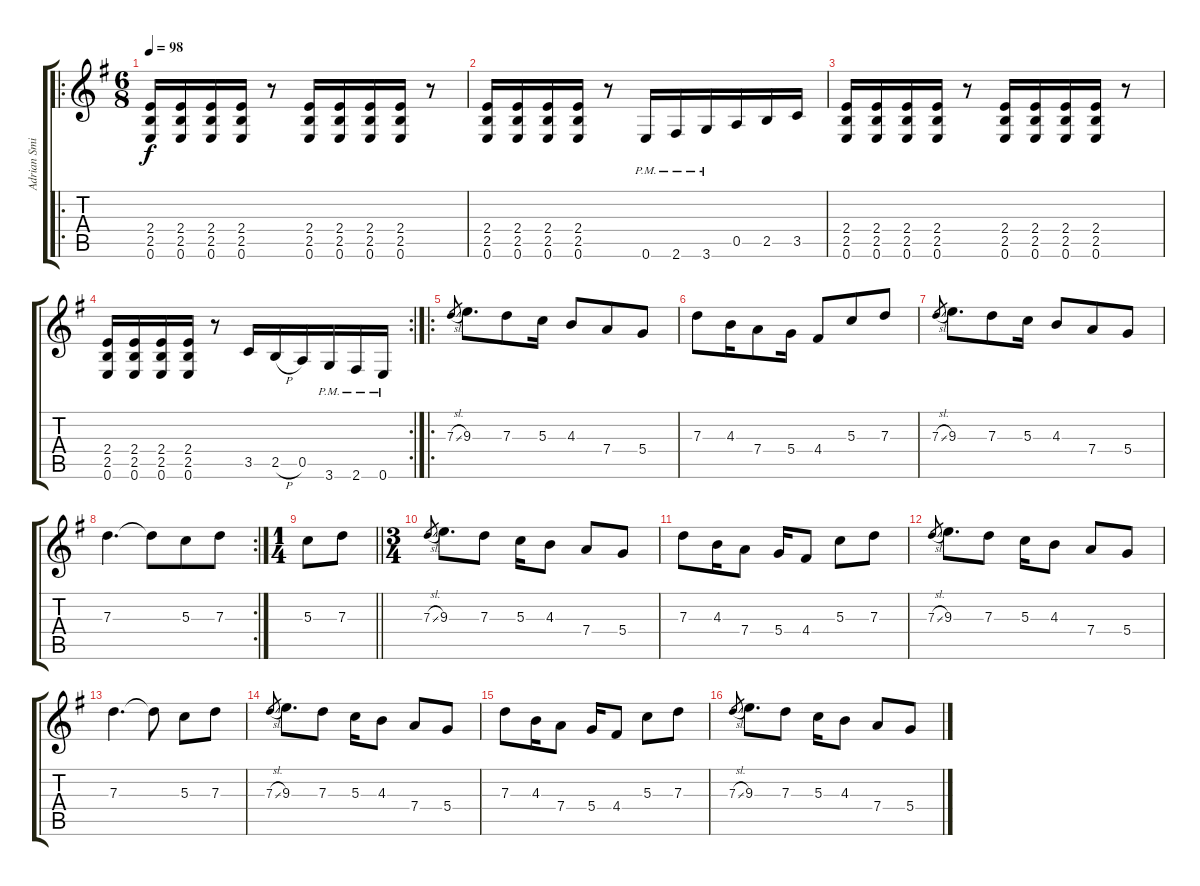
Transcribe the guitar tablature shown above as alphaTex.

\track ("Adrian Smith" "Adrian Smi") {instrument distortionguitar}
\staff {score tabs}
\tuning (E4 B3 G3 D3 A2 E2) {hide}
\ro
\ts (6 8)
\tempo 98
\clef g2
\ks g
(2.4 2.5 0.6).16{dy f} (2.4 2.5 0.6).16 (2.4 2.5 0.6).16 (2.4 2.5 0.6).16 r.8 (2.4 2.5 0.6).16 (2.4 2.5 0.6).16 (2.4 2.5 0.6).16 (2.4 2.5 0.6).16 r.8 |
(2.4 2.5 0.6).16 (2.4 2.5 0.6).16 (2.4 2.5 0.6).16 (2.4 2.5 0.6).16 r.8 0.6{pm}.16 2.6{pm}.16 3.6{pm}.16 0.5.16 2.5.16 3.5.16 |
(2.4 2.5 0.6).16 (2.4 2.5 0.6).16 (2.4 2.5 0.6).16 (2.4 2.5 0.6).16 r.8 (2.4 2.5 0.6).16 (2.4 2.5 0.6).16 (2.4 2.5 0.6).16 (2.4 2.5 0.6).16 r.8 |
\rc 2
(2.4 2.5 0.6).16 (2.4 2.5 0.6).16 (2.4 2.5 0.6).16 (2.4 2.5 0.6).16 r.8 3.5.16 2.5{h}.16 0.5.16 3.6{pm}.16 2.6{pm}.16 0.6{pm}.16 |
\ro
7.3{sl}.8{gr} 9.3.8{d volume 16 instrument distortionguitar} 7.3.8 5.3.16 4.3.8 7.4.8 5.4.8 |
7.3.8 4.3.16 7.4.8 5.4.16 4.4.8 5.3.8 7.3.8 |
7.3{sl}.8{gr} 9.3.8{d} 7.3.8 5.3.16 4.3.8 7.4.8 5.4.8 |
\rc 2
7.3.4{d} 7.3{t}.8 5.3.8 7.3.8 |
\ts (1 4)
\barLineRight lightlight
5.3.8 7.3.8 |
\ts (3 4)
7.3{sl}.8{gr} 9.3.8{d} 7.3.8 5.3.16 4.3.8 7.4.8 5.4.8 |
7.3.8 4.3.16 7.4.8 5.4.16 4.4.8 5.3.8 7.3.8 |
7.3{sl}.8{gr} 9.3.8{d} 7.3.8 5.3.16 4.3.8 7.4.8 5.4.8 |
7.3.4{d} 7.3{t}.8 5.3.8 7.3.8 |
7.3{sl}.8{gr} 9.3.8{d} 7.3.8 5.3.16 4.3.8 7.4.8 5.4.8 |
7.3.8 4.3.16 7.4.8 5.4.16 4.4.8 5.3.8 7.3.8 |
7.3{sl}.8{gr} 9.3.8{d} 7.3.8 5.3.16 4.3.8 7.4.8 5.4.8
